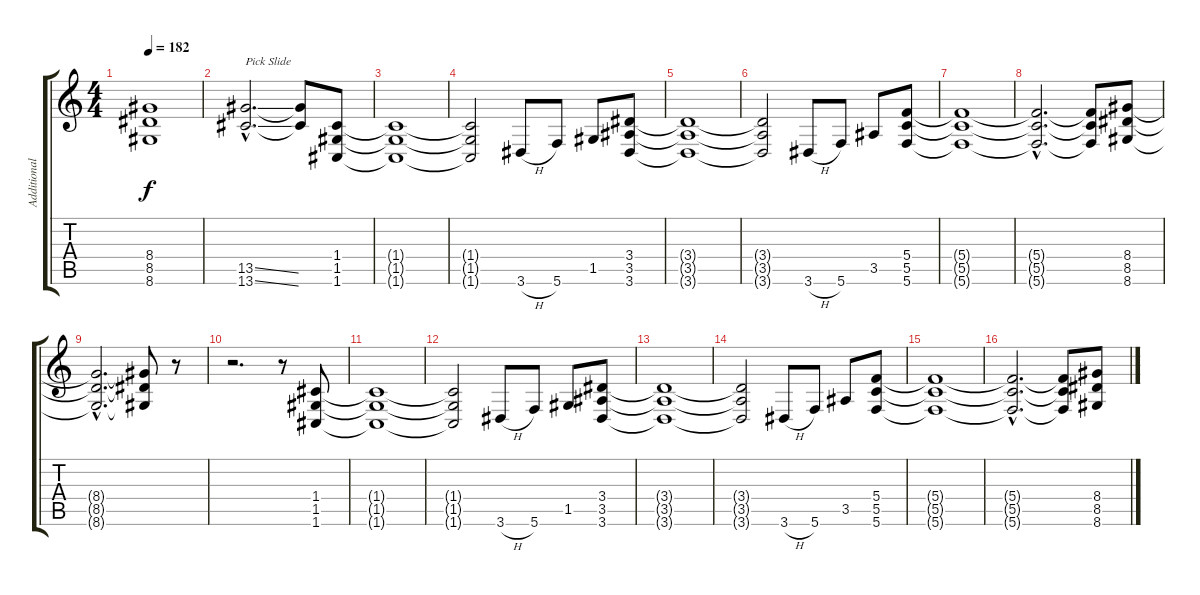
\track ("Additional Guitar 1" "Additional") {instrument distortionguitar}
\staff {score tabs}
\tuning (D4 A3 F3 C3 G2 C2) {hide}
\ts (4 4)
\tempo 182
\clef g2
\ks c
(8.4 8.5 8.6).1{dy f} |
(13.5{ss hac} 13.6{ss hac}).2{d txt "Pick Slide"} (13.5{t} 13.6{t}).8 (1.4 1.5 1.6).8 |
(1.4{t} 1.5{t} 1.6{t}).1 |
(1.4{t} 1.5{t} 1.6{t}).2 3.6{h}.8 5.6.8 1.5.8 (3.4 3.5 3.6).8 |
(3.4{t} 3.5{t} 3.6{t}).1 |
(3.4{t} 3.5{t} 3.6{t}).2 3.6{h}.8 5.6.8 3.5.8 (5.4 5.5 5.6).8 |
(5.4{t} 5.5{t} 5.6{t}).1 |
(5.4{hac t} 5.5{hac t} 5.6{hac t}).2{d} (5.4{t} 5.5{t} 5.6{t}).8 (8.4 8.5 8.6).8 |
(8.4{hac t} 8.5{hac t} 8.6{hac t}).2{d} (8.4{t} 8.5{t} 8.6{t}).8 r.8 |
r.2{d} r.8 (1.4 1.5 1.6).8 |
(1.4{t} 1.5{t} 1.6{t}).1 |
(1.4{t} 1.5{t} 1.6{t}).2 3.6{h}.8 5.6.8 1.5.8 (3.4 3.5 3.6).8 |
(3.4{t} 3.5{t} 3.6{t}).1 |
(3.4{t} 3.5{t} 3.6{t}).2 3.6{h}.8 5.6.8 3.5.8 (5.4 5.5 5.6).8 |
(5.4{t} 5.5{t} 5.6{t}).1 |
(5.4{hac t} 5.5{hac t} 5.6{hac t}).2{d} (5.4{t} 5.5{t} 5.6{t}).8 (8.4 8.5 8.6).8
